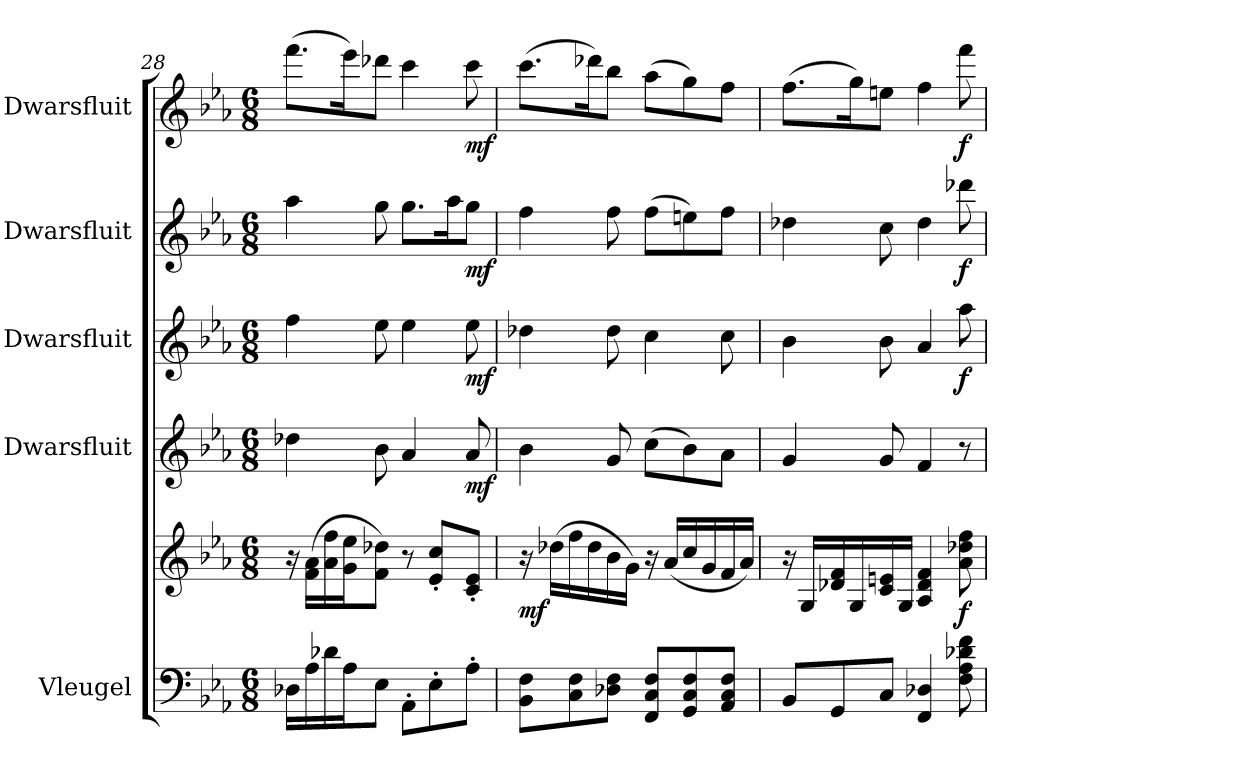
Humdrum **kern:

**kern	**kern	**dynam	**kern	**dynam	**kern	**dynam	**kern	**dynam	**kern	**dynam
*part5	*part5	*part5	*part4	*part4	*part3	*part3	*part2	*part2	*part1	*part1
*staff6	*staff5	*staff5/6	*staff4	*staff4	*staff3	*staff3	*staff2	*staff2	*staff1	*staff1
*I"Vleugel	*	*	*I"Dwarsfluit	*	*I"Dwarsfluit	*	*I"Dwarsfluit	*	*I"Dwarsfluit	*
*	*	*	*I'Fl.	*	*I'Fl.	*	*I'Fl.	*	*I'Fl.	*
*clefF4	*clefG2	*	*clefG2	*	*clefG2	*	*clefG2	*	*clefG2	*
*k[b-e-a-]	*k[b-e-a-]	*	*k[b-e-a-]	*	*k[b-e-a-]	*	*k[b-e-a-]	*	*k[b-e-a-]	*
*M6/8	*M6/8	*	*M6/8	*	*M6/8	*	*M6/8	*	*M6/8	*
=28	=28	=28	=28	=28	=28	=28	=28	=28	=28	=28
16D-X\LL	16r	.	4dd-X\	.	4ff\	.	4aa-\	.	(8.fff\L	.
16A-\	(16f\ 16a-\LL	.	.	.	.	.	.	.	.	.
16d-X\	16a-\ 16ff\	.	.	.	.	.	.	.	.	.
16A-\J	16g\ 16ee-\J	.	.	.	.	.	.	.	16eee-\K)	.
8E-\J	8f\ 8dd-X\J)	.	8b-\	.	8ee-\	.	8gg\	.	8ddd-X\J	.
8AA-'\L	8r	.	4a-/	.	4ee-\	.	8.gg\L	.	4ccc\	.
8E-'\	8e-/' 8cc/'L	.	.	.	.	.	.	.	.	.
.	.	.	.	.	.	.	16aa-\K	.	.	.
!	!	!	!	!LO:DY:b	!	!LO:DY:b	!	!LO:DY:b	!	!LO:DY:b
8A-'\J	8c/' 8e-/'J	.	8a-/	mf	8ee-\	mf	8gg\J	mf	8ccc\	mf
!!LO:PB:g=z
=29	=29	=29	=29	=29	=29	=29	=29	=29	=29	=29
!	!	!LO:DY:b	!	!	!	!	!	!	!	!
8BB-\ 8F\L	16r	mf	4b-\	.	4dd-X\	.	4ff\	.	(8.ccc\L	.
.	(16dd-X\LL	.	.	.	.	.	.	.	.	.
8C\ 8F\	16ff\	.	.	.	.	.	.	.	.	.
.	16dd-\	.	.	.	.	.	.	.	16ddd-X\K)	.
8D-X\ 8F\J	16b-\	.	8g/	.	8dd-\	.	8ff\	.	8bb-\J	.
.	16g\JJ)	.	.	.	.	.	.	.	.	.
8FF/ 8C/ 8F/L	16r	.	(8cc\L	.	4cc\	.	(8ff\L	.	(8aa-\L	.
.	(16a-/LL	.	.	.	.	.	.	.	.	.
8GG/ 8C/ 8F/	16cc/	.	8b-\)	.	.	.	8een\)	.	8gg\)	.
.	16g/	.	.	.	.	.	.	.	.	.
8AA-/ 8C/ 8F/J	16f/	.	8a-\J	.	8cc\	.	8ff\J	.	8ff\J	.
.	16a-/JJ)	.	.	.	.	.	.	.	.	.
=30	=30	=30	=30	=30	=30	=30	=30	=30	=30	=30
8BB-/L	16r	.	4g/	.	4b-\	.	4dd-X\	.	(8.ff\L	.
.	16G/LL	.	.	.	.	.	.	.	.	.
8GG/	16d-X/ 16f/	.	.	.	.	.	.	.	.	.
.	16G/	.	.	.	.	.	.	.	16gg\K)	.
8C/J	16c/ 16en/	.	8g/	.	8b-\	.	8cc\	.	8een\J	.
.	16G/JJ	.	.	.	.	.	.	.	.	.
4FF/ 4D-X/	4A-/ 4d-/ 4f/	.	4f/	.	4a-/	.	4dd-\	.	4ff\	.
!	!	!LO:DY:b	!	!	!	!LO:DY:b	!	!LO:DY:b	!	!LO:DY:b
8F\ 8A-\ 8d-X\ 8f\	8a-\ 8dd-X\ 8ff\	f	8r	.	8aa-\	f	8ddd-X\	f	8fff\	f
=	=	=	=	=	=	=	=	=	=	=
*-	*-	*-	*-	*-	*-	*-	*-	*-	*-	*-
